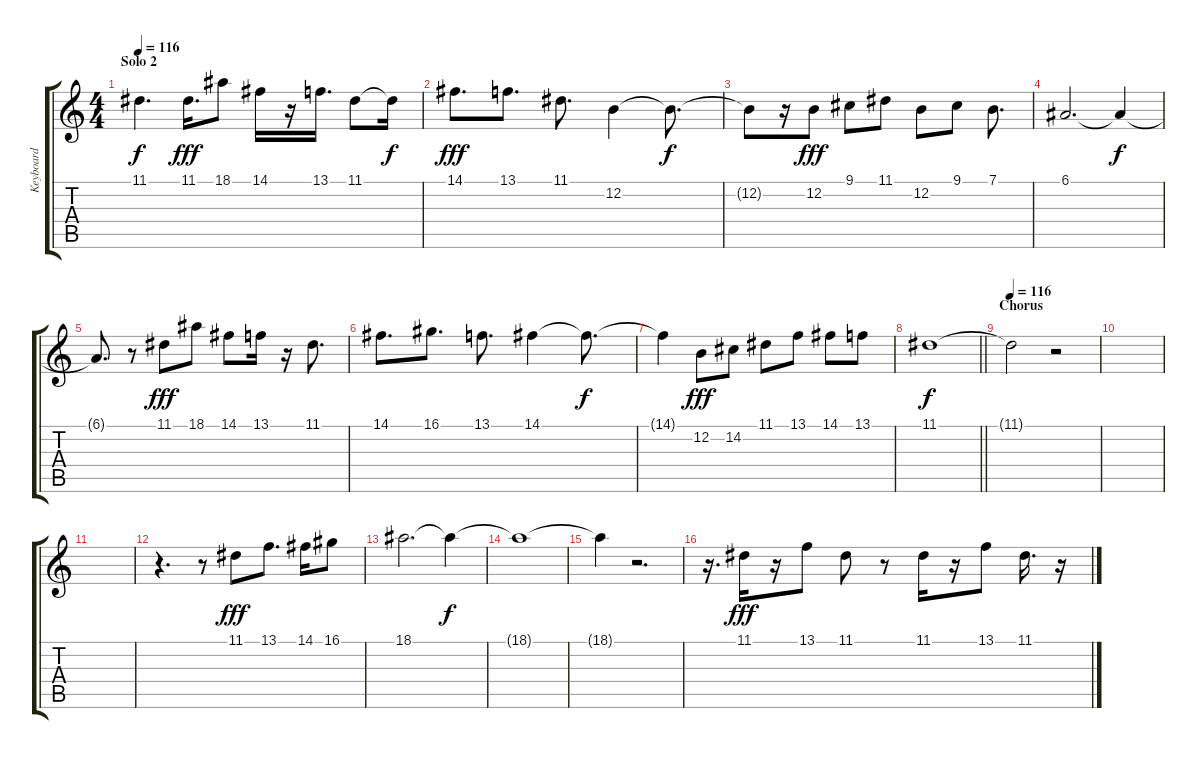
\track ("Keyboard" "Keyboard") {instrument stringensemble1}
\staff {score tabs}
\tuning (E4 B3 G3 D3 A2 E2) {hide}
\ts (4 4)
\section ("" "Solo 2")
\tempo 116
\clef g2
\ks c
11.1{t}.4{d dy f} 11.1.16{d dy fff} 18.1.8 14.1.16 r.16 13.1.16{d} 11.1.8 11.1{t}.16{dy f} |
14.1.8{d dy fff} 13.1.8{d} 11.1.8{d} 12.2.4 12.2{t}.8{d dy f} |
12.2{t}.8 r.16 12.2.8{dy fff} 9.1.8 11.1.8 12.2.8 9.1.8 7.1.8{d} |
6.1.2{d} 6.1{t}.4{dy f} |
6.1{t}.8{d} r.8 11.1.8{dy fff} 18.1.8 14.1.8 13.1.16 r.16 11.1.8{d} |
14.1.8{d} 16.1.8{d} 13.1.8{d} 14.1.4 14.1{t}.8{d dy f} |
14.1{t}.4 12.2.8{dy fff} 14.2.8 11.1.8 13.1.8 14.1.8 13.1.8 |
\barLineRight lightlight
11.1.1{dy f} |
\section ("" "Chorus")
\tempo 116
11.1{t}.2 r.2 |
|
|
r.4{d} r.8 11.1.8{dy fff} 13.1.8{d} 14.1.16 16.1.8 |
18.1.2{d} 18.1{t}.4{dy f} |
18.1{t}.1 |
18.1{t}.4 r.2{d} |
r.16{d} 11.1.16{dy fff} r.16 13.1.8 11.1.8 r.8 11.1.16 r.16 13.1.8 11.1.16{d} r.16
